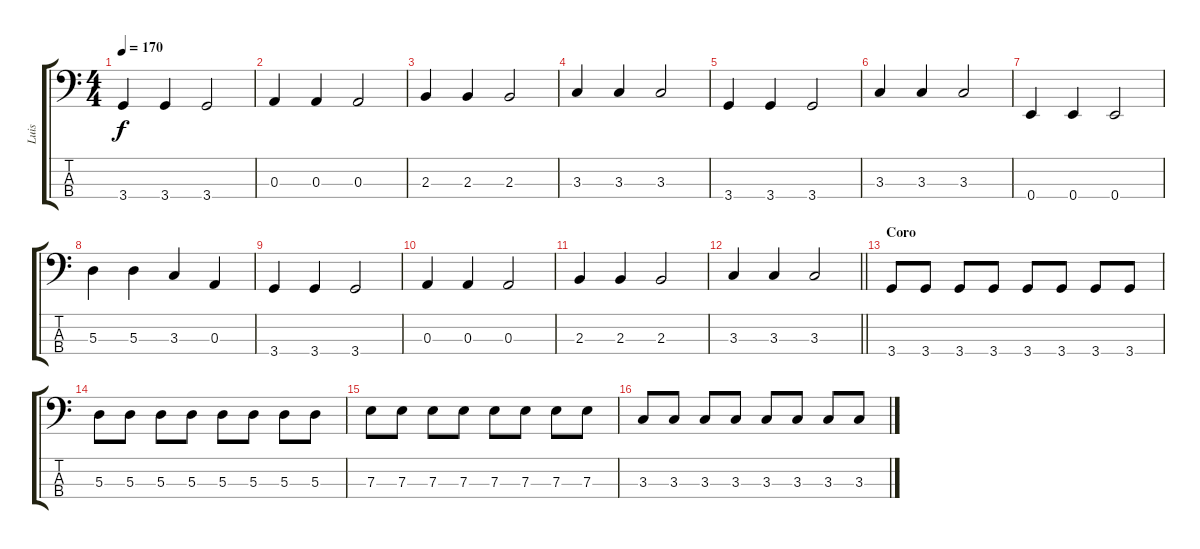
\track ("Luis" "Luis") {instrument electricbasspick}
\staff {score tabs}
\tuning (G2 D2 A1 E1) {hide}
\ts (4 4)
\tempo 170
\clef f4
\ks c
3.4.4{dy f} 3.4.4 3.4.2 |
0.3.4 0.3.4 0.3.2 |
2.3.4 2.3.4 2.3.2 |
3.3.4 3.3.4 3.3.2 |
3.4.4 3.4.4 3.4.2 |
3.3.4 3.3.4 3.3.2 |
0.4.4 0.4.4 0.4.2 |
5.3.4 5.3.4 3.3.4 0.3.4 |
3.4.4 3.4.4 3.4.2 |
0.3.4 0.3.4 0.3.2 |
2.3.4 2.3.4 2.3.2 |
\barLineRight lightlight
3.3.4 3.3.4 3.3.2 |
\section ("" "Coro")
3.4.8 3.4.8 3.4.8 3.4.8 3.4.8 3.4.8 3.4.8 3.4.8 |
5.3.8 5.3.8 5.3.8 5.3.8 5.3.8 5.3.8 5.3.8 5.3.8 |
7.3.8 7.3.8 7.3.8 7.3.8 7.3.8 7.3.8 7.3.8 7.3.8 |
3.3.8 3.3.8 3.3.8 3.3.8 3.3.8 3.3.8 3.3.8 3.3.8
